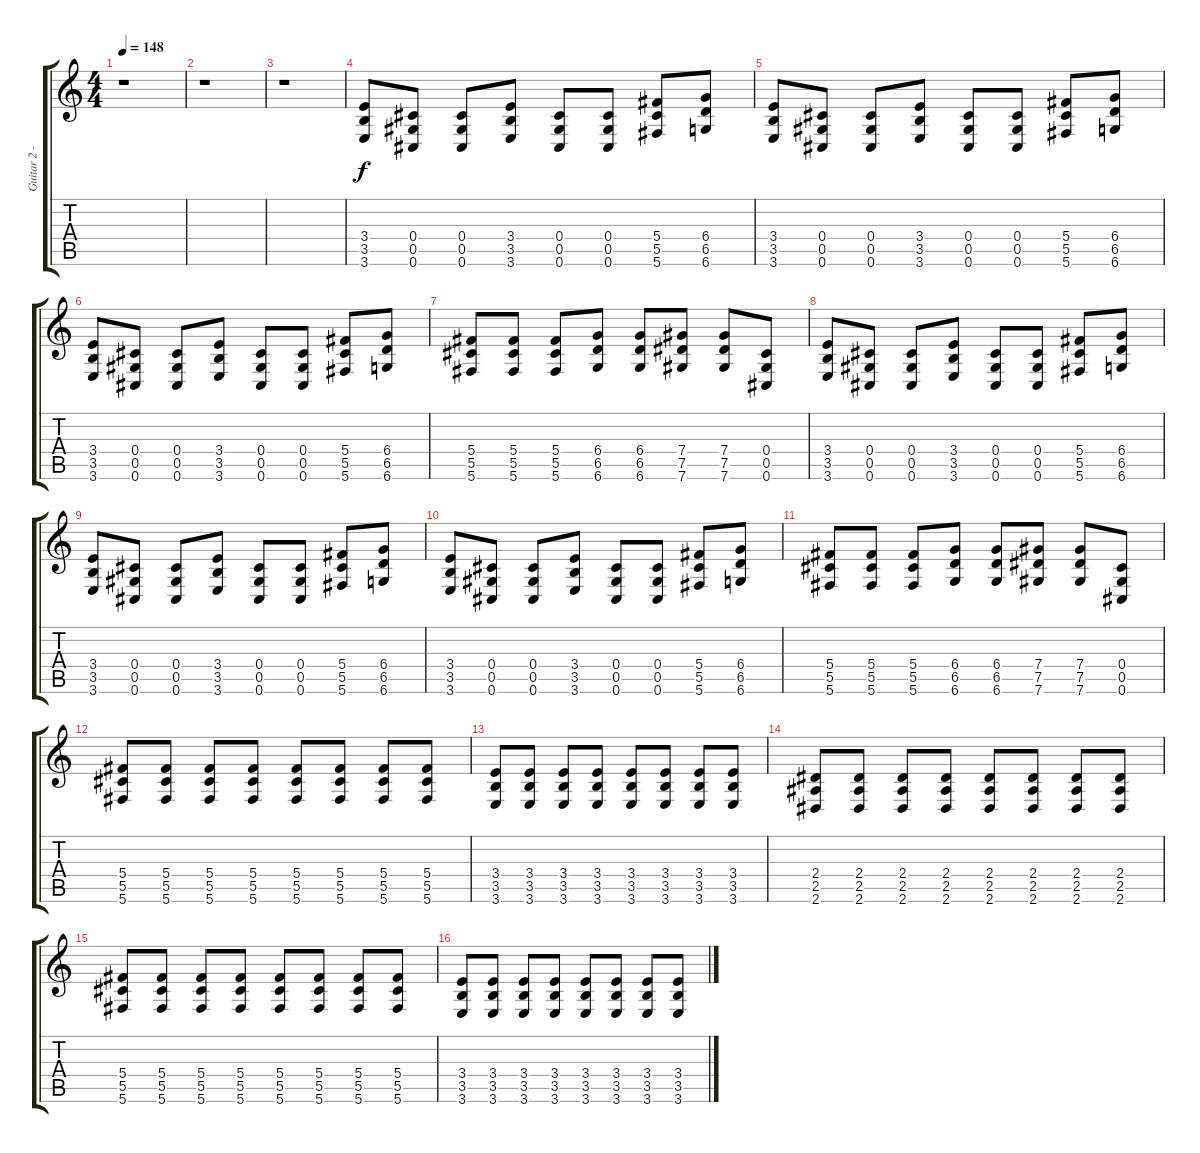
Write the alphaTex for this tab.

\track ("Guitar 2 - Scott Stevens" "Guitar 2 -") {instrument distortionguitar}
\staff {score tabs}
\tuning (Eb4 Bb3 Gb3 Db3 Ab2 Db2) {hide}
\ts (4 4)
\tempo 148
\clef g2
\ks c
r.1{dy f} |
r.1 |
r.1 |
(3.4 3.5 3.6).8 (0.4 0.5 0.6).8 (0.4 0.5 0.6).8 (3.4 3.5 3.6).8 (0.4 0.5 0.6).8 (0.4 0.5 0.6).8 (5.4 5.5 5.6).8 (6.4 6.5 6.6).8 |
(3.4 3.5 3.6).8 (0.4 0.5 0.6).8 (0.4 0.5 0.6).8 (3.4 3.5 3.6).8 (0.4 0.5 0.6).8 (0.4 0.5 0.6).8 (5.4 5.5 5.6).8 (6.4 6.5 6.6).8 |
(3.4 3.5 3.6).8 (0.4 0.5 0.6).8 (0.4 0.5 0.6).8 (3.4 3.5 3.6).8 (0.4 0.5 0.6).8 (0.4 0.5 0.6).8 (5.4 5.5 5.6).8 (6.4 6.5 6.6).8 |
(5.4 5.5 5.6).8 (5.4 5.5 5.6).8 (5.4 5.5 5.6).8 (6.4 6.5 6.6).8 (6.4 6.5 6.6).8 (7.4 7.5 7.6).8 (7.4 7.5 7.6).8 (0.4 0.5 0.6).8 |
(3.4 3.5 3.6).8 (0.4 0.5 0.6).8 (0.4 0.5 0.6).8 (3.4 3.5 3.6).8 (0.4 0.5 0.6).8 (0.4 0.5 0.6).8 (5.4 5.5 5.6).8 (6.4 6.5 6.6).8 |
(3.4 3.5 3.6).8 (0.4 0.5 0.6).8 (0.4 0.5 0.6).8 (3.4 3.5 3.6).8 (0.4 0.5 0.6).8 (0.4 0.5 0.6).8 (5.4 5.5 5.6).8 (6.4 6.5 6.6).8 |
(3.4 3.5 3.6).8 (0.4 0.5 0.6).8 (0.4 0.5 0.6).8 (3.4 3.5 3.6).8 (0.4 0.5 0.6).8 (0.4 0.5 0.6).8 (5.4 5.5 5.6).8 (6.4 6.5 6.6).8 |
(5.4 5.5 5.6).8 (5.4 5.5 5.6).8 (5.4 5.5 5.6).8 (6.4 6.5 6.6).8 (6.4 6.5 6.6).8 (7.4 7.5 7.6).8 (7.4 7.5 7.6).8 (0.4 0.5 0.6).8 |
(5.4 5.5 5.6).8 (5.4 5.5 5.6).8 (5.4 5.5 5.6).8 (5.4 5.5 5.6).8 (5.4 5.5 5.6).8 (5.4 5.5 5.6).8 (5.4 5.5 5.6).8 (5.4 5.5 5.6).8 |
(3.4 3.5 3.6).8 (3.4 3.5 3.6).8 (3.4 3.5 3.6).8 (3.4 3.5 3.6).8 (3.4 3.5 3.6).8 (3.4 3.5 3.6).8 (3.4 3.5 3.6).8 (3.4 3.5 3.6).8 |
(2.4 2.5 2.6).8 (2.4 2.5 2.6).8 (2.4 2.5 2.6).8 (2.4 2.5 2.6).8 (2.4 2.5 2.6).8 (2.4 2.5 2.6).8 (2.4 2.5 2.6).8 (2.4 2.5 2.6).8 |
(5.4 5.5 5.6).8 (5.4 5.5 5.6).8 (5.4 5.5 5.6).8 (5.4 5.5 5.6).8 (5.4 5.5 5.6).8 (5.4 5.5 5.6).8 (5.4 5.5 5.6).8 (5.4 5.5 5.6).8 |
(3.4 3.5 3.6).8 (3.4 3.5 3.6).8 (3.4 3.5 3.6).8 (3.4 3.5 3.6).8 (3.4 3.5 3.6).8 (3.4 3.5 3.6).8 (3.4 3.5 3.6).8 (3.4 3.5 3.6).8
